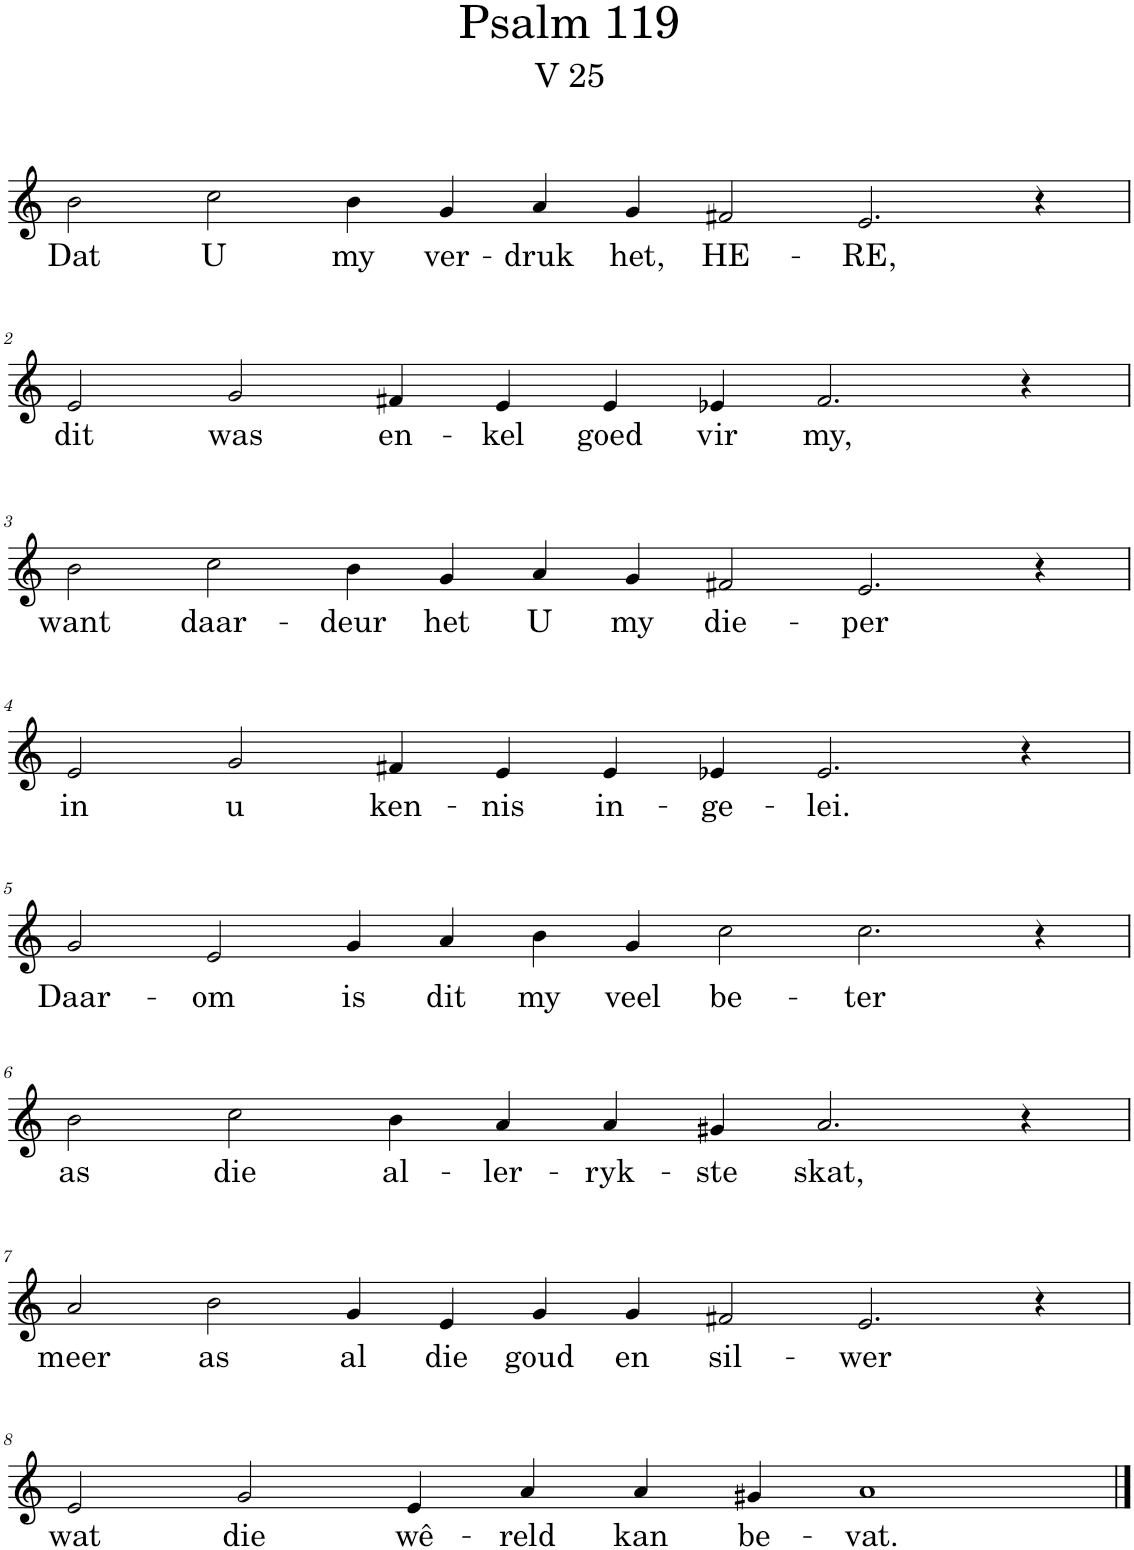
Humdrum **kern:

**kern	**text
*part1	*part1
*staff1	*staff1
*I"Pipe Organ	*
*I'Org.	*
*clefG2	*
*k[]	*
*M14/4	*
=1	=1
!	!LO:LY:b
2b\	Dat
!	!LO:LY:b
2cc\	U
!	!LO:LY:b
4b\	my
!	!LO:LY:b
4g/	ver-
!	!LO:LY:b
4a/	-druk
!	!LO:LY:b
4g/	het,
!	!LO:LY:b
2f#X/	HE-
!	!LO:LY:b
2.e/	-RE,
4r	.
!!LO:LB:g=z
=2	=2
*M12/4	*
!	!LO:LY:b
2e/	dit
!	!LO:LY:b
2g/	was
!	!LO:LY:b
4f#X/	en-
!	!LO:LY:b
4e/	-kel
!	!LO:LY:b
4e/	goed
!	!LO:LY:b
4e-X/	vir
!	!LO:LY:b
2.f#/	my,
4r	.
!!LO:LB:g=z
=3	=3
*M14/4	*
!	!LO:LY:b
2b\	want
!	!LO:LY:b
2cc\	daar-
!	!LO:LY:b
4b\	-deur
!	!LO:LY:b
4g/	het
!	!LO:LY:b
4a/	U
!	!LO:LY:b
4g/	my
!	!LO:LY:b
2f#X/	die-
!	!LO:LY:b
2.e/	-per
4r	.
!!LO:LB:g=z
=4	=4
*M12/4	*
!	!LO:LY:b
2e/	in
!	!LO:LY:b
2g/	u
!	!LO:LY:b
4f#X/	ken-
!	!LO:LY:b
4e/	-nis
!	!LO:LY:b
4e/	in-
!	!LO:LY:b
4e-X/	-ge-
!	!LO:LY:b
2.e-/	-lei.
4r	.
!!LO:LB:g=z
=5	=5
*M14/4	*
!	!LO:LY:b
2g/	Daar-
!	!LO:LY:b
2e/	-om
!	!LO:LY:b
4g/	is
!	!LO:LY:b
4a/	dit
!	!LO:LY:b
4b\	my
!	!LO:LY:b
4g/	veel
!	!LO:LY:b
2cc\	be-
!	!LO:LY:b
2.cc\	-ter
4r	.
!!LO:LB:g=z
=6	=6
*M12/4	*
!	!LO:LY:b
2b\	as
!	!LO:LY:b
2cc\	die
!	!LO:LY:b
4b\	al-
!	!LO:LY:b
4a/	-ler-
!	!LO:LY:b
4a/	-ryk-
!	!LO:LY:b
4g#X/	-ste
!	!LO:LY:b
2.a/	skat,
4r	.
!!LO:LB:g=z
=7	=7
*M14/4	*
!	!LO:LY:b
2a/	meer
!	!LO:LY:b
2b\	as
!	!LO:LY:b
4g/	al
!	!LO:LY:b
4e/	die
!	!LO:LY:b
4g/	goud
!	!LO:LY:b
4g/	en
!	!LO:LY:b
2f#X/	sil-
!	!LO:LY:b
2.e/	-wer
4r	.
!!LO:LB:g=z
=8	=8
!	!LO:LY:b
2e/	wat
!	!LO:LY:b
2g/	die
!	!LO:LY:b
4e/	wê-
!	!LO:LY:b
4a/	-reld
!	!LO:LY:b
4a/	kan
!	!LO:LY:b
4g#X/	be-
!	!LO:LY:b
1a	-vat.
==	==
*-	*-
